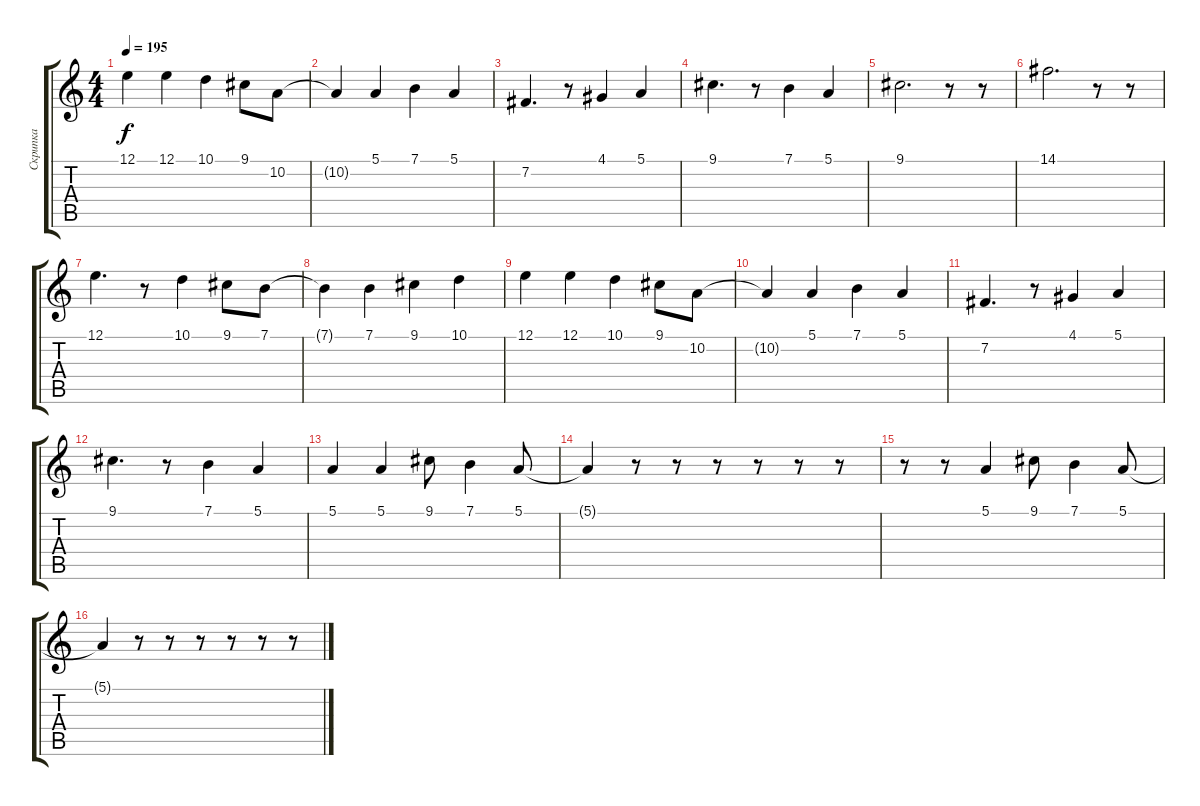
\track ("Скрипка" "Скрипка") {instrument viola}
\staff {score tabs}
\tuning (E4 B3 G3 D3 A2 E2) {hide}
\ts (4 4)
\tempo 195
\clef g2
\ks c
12.1.4{dy f} 12.1.4 10.1.4 9.1.8 10.2.8 |
10.2{t}.4 5.1.4 7.1.4 5.1.4 |
7.2.4{d} r.8 4.1.4 5.1.4 |
9.1.4{d} r.8 7.1.4 5.1.4 |
9.1.2{d} r.8 r.8 |
14.1.2{d} r.8 r.8 |
12.1.4{d} r.8 10.1.4 9.1.8 7.1.8 |
7.1{t}.4 7.1.4 9.1.4 10.1.4 |
12.1.4 12.1.4 10.1.4 9.1.8 10.2.8 |
10.2{t}.4 5.1.4 7.1.4 5.1.4 |
7.2.4{d} r.8 4.1.4 5.1.4 |
9.1.4{d} r.8 7.1.4 5.1.4 |
5.1.4 5.1.4 9.1.8 7.1.4 5.1.8 |
5.1{t}.4 r.8 r.8 r.8 r.8 r.8 r.8 |
r.8 r.8 5.1.4 9.1.8 7.1.4 5.1.8 |
5.1{t}.4 r.8 r.8 r.8 r.8 r.8 r.8
